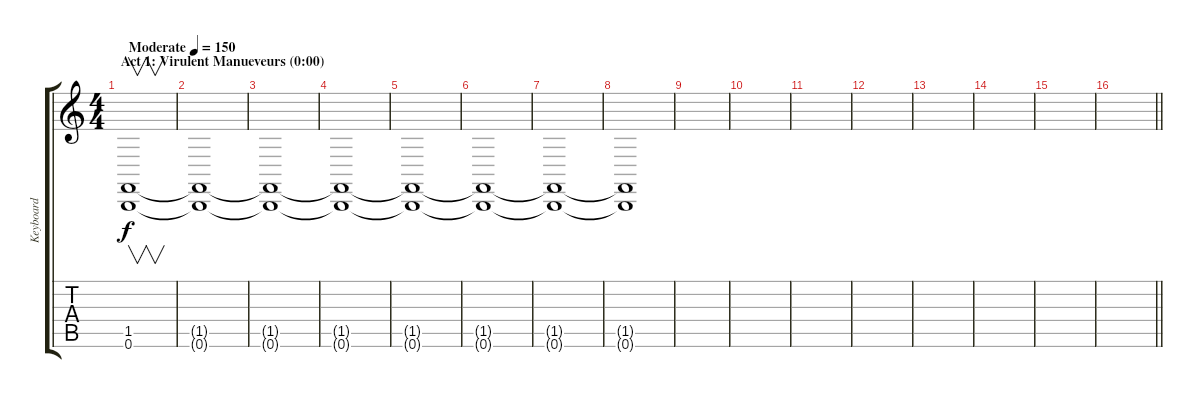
\track ("Keyboard" "Keyboard") {instrument choiraahs}
\staff {score tabs}
\tuning (B3 Gb3 D3 A2 E2 B1) {hide}
\ts (4 4)
\section ("" "Act 1: Virulent Manueveurs (0:00)")
\tempo (150 "Moderate")
\clef g2
\ks c
(1.5 0.6).1{v dy f volume 16 instrument choiraahs} |
(1.5{t} 0.6{t}).1 |
(1.5{t} 0.6{t}).1 |
(1.5{t} 0.6{t}).1 |
(1.5{t} 0.6{t}).1 |
(1.5{t} 0.6{t}).1 |
(1.5{t} 0.6{t}).1 |
(1.5{t} 0.6{t}).1 |
|
|
|
|
|
|
|
\barLineRight lightlight
